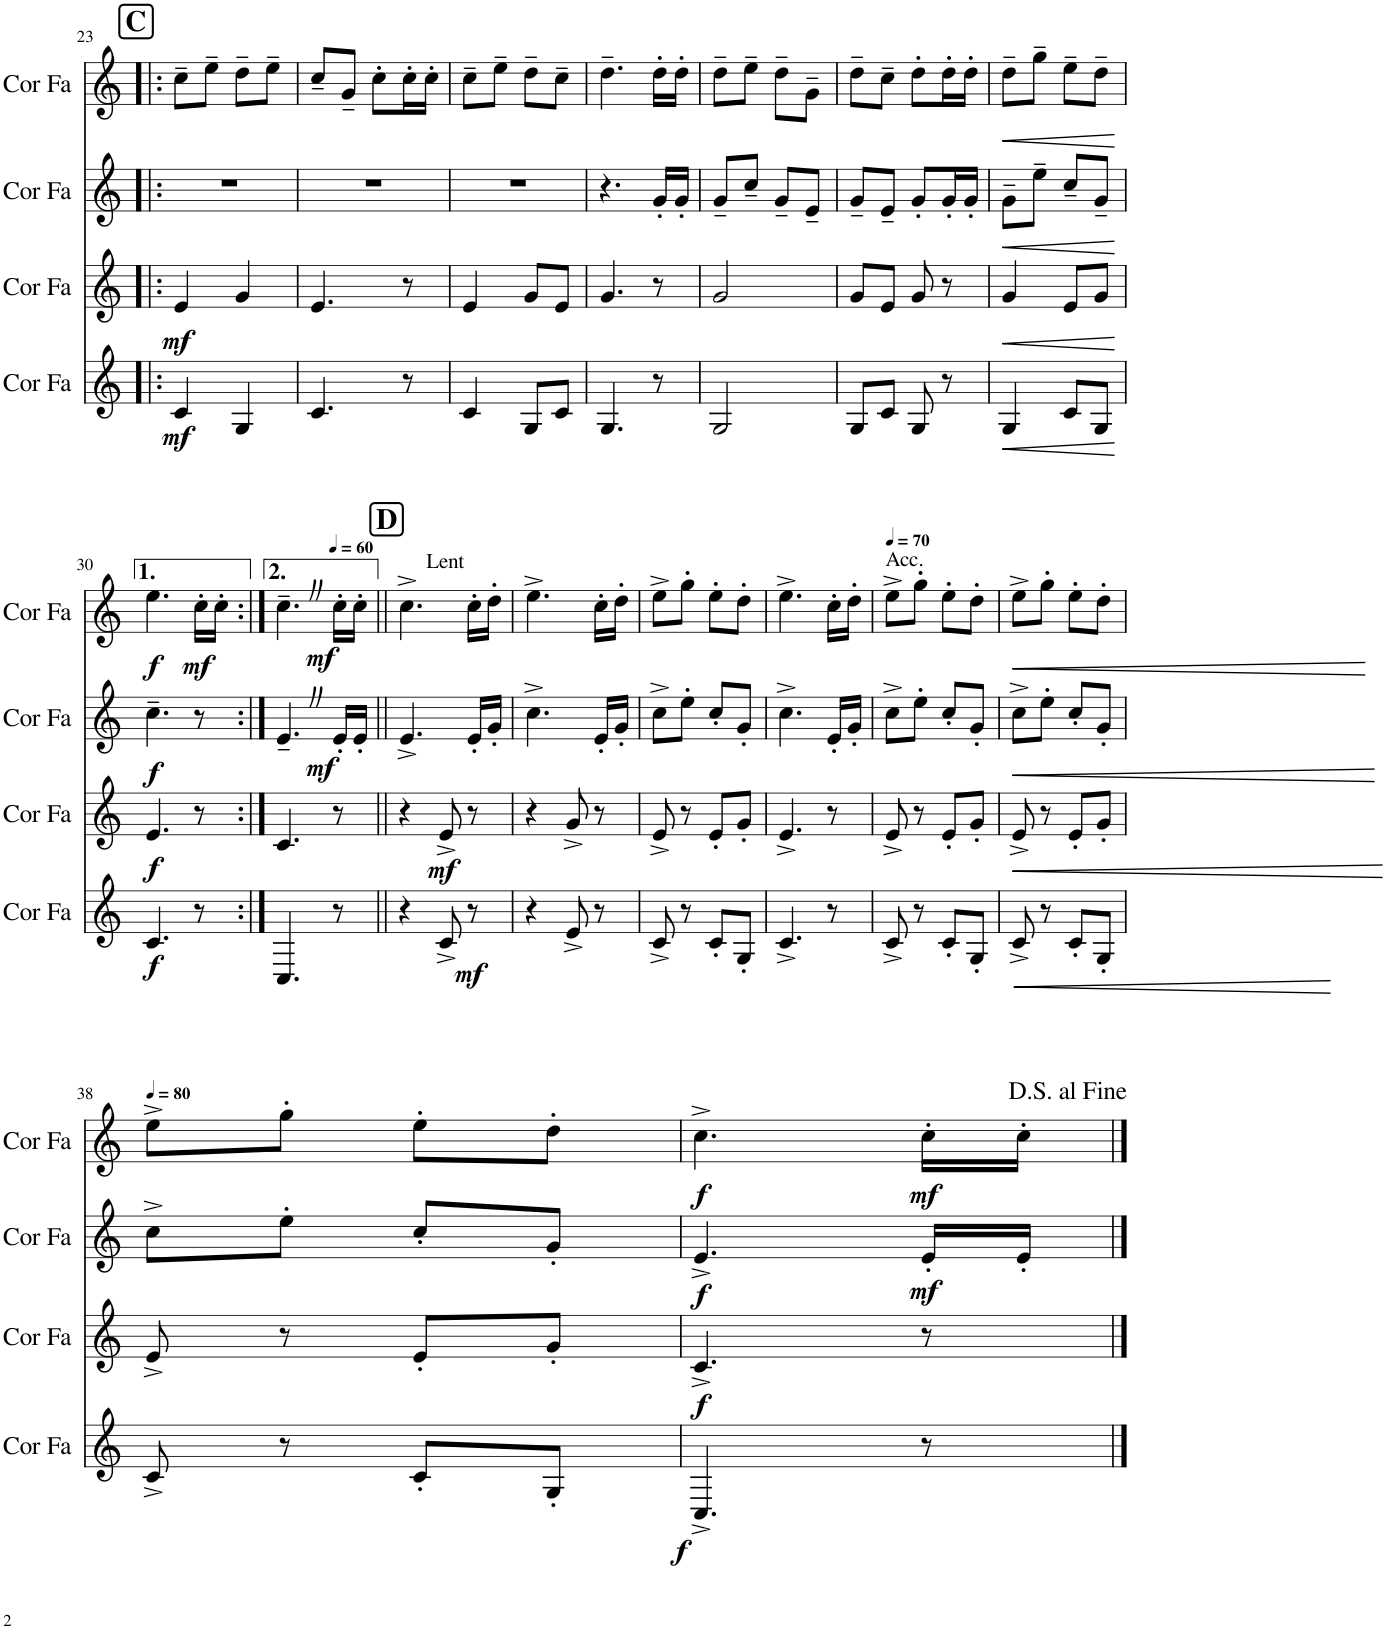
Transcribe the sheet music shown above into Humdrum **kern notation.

**kern	**dynam	**kern	**dynam	**kern	**dynam	**kern	**dynam
*part4	*part4	*part3	*part3	*part2	*part2	*part1	*part1
*staff4	*staff4	*staff3	*staff3	*staff2	*staff2	*staff1	*staff1
*I"Cor en Fa	*	*I"Cor en Fa	*	*I"Cor en Fa	*	*I"Cor en Fa	*
*I'Cor Fa	*	*I'Cor Fa	*	*I'Cor Fa	*	*I'Cor Fa	*
!!LO:PB:g=z
*clefG2	*	*clefG2	*	*clefG2	*	*clefG2	*
*Trd4c7	*	*Trd4c7	*	*Trd4c7	*	*Trd4c7	*
*k[]	*	*k[]	*	*k[]	*	*k[]	*
*M2/4	*	*M2/4	*	*M2/4	*	*M2/4	*
!!LO:REH:place=s1:a:B:cj:fs=14:t=C
=23!|:	=23!|:	=23!|:	=23!|:	=23!|:	=23!|:	=23!|:	=23!|:
!	!LO:DY:b	!	!LO:DY:b	!	!	!	!
4c/	mf	4e/	mf	2r	.	8cc~\L	.
.	.	.	.	.	.	8ee~\J	.
4G/	.	4g/	.	.	.	8dd~\L	.
.	.	.	.	.	.	8ee~\J	.
=24	=24	=24	=24	=24	=24	=24	=24
4.c/	.	4.e/	.	2r	.	8cc~/L	.
.	.	.	.	.	.	8g~/J	.
.	.	.	.	.	.	8cc'\L	.
8r	.	8r	.	.	.	16cc'\L	.
.	.	.	.	.	.	16cc'\JJ	.
=25	=25	=25	=25	=25	=25	=25	=25
4c/	.	4e/	.	2r	.	8cc~\L	.
.	.	.	.	.	.	8ee~\J	.
8G/L	.	8g/L	.	.	.	8dd~\L	.
8c/J	.	8e/J	.	.	.	8cc~\J	.
=26	=26	=26	=26	=26	=26	=26	=26
4.G/	.	4.g/	.	4.r	.	4.dd~\	.
8r	.	8r	.	16g'/LL	.	16dd'\LL	.
.	.	.	.	16g'/JJ	.	16dd'\JJ	.
=27	=27	=27	=27	=27	=27	=27	=27
2G/	.	2g/	.	8g~/L	.	8dd~\L	.
.	.	.	.	8cc~/J	.	8ee~\J	.
.	.	.	.	8g~/L	.	8dd~\L	.
.	.	.	.	8e~/J	.	8g~\J	.
=28	=28	=28	=28	=28	=28	=28	=28
8G/L	.	8g/L	.	8g~/L	.	8dd~\L	.
8c/J	.	8e/J	.	8e~/J	.	8cc~\J	.
8G/	.	8g/	.	8g'/L	.	8dd'\L	.
8r	.	8r	.	16g'/L	.	16dd'\L	.
.	.	.	.	16g'/JJ	.	16dd'\JJ	.
=29	=29	=29	=29	=29	=29	=29	=29
!	!LO:HP:b	!	!LO:HP:b	!	!LO:HP:b	!	!LO:HP:b
4G/	<	4g/	<	8g~\L	<	8dd~\L	<
.	.	.	.	8ee~\J	.	8gg~\J	.
8c/L	.	8e/L	.	8cc~/L	.	8ee~\L	.
8G/J	.	8g/J	.	8g~/J	.	8dd~\J	.
.	[	.	[	.	[	.	[
!!LO:LB:g=z
=30	=30	=30	=30	=30	=30	=30	=30
!	!LO:DY:b	!	!LO:DY:b	!	!LO:DY:b	!	!LO:DY:b
4.c/	f	4.e/	f	4.cc~\	f	4.ee\	f
!	!	!	!	!	!	!	!LO:DY:b
8r	.	8r	.	8r	.	16cc'\LL	mf
.	.	.	.	.	.	16cc'\JJ	.
=31:|!	=31:|!	=31:|!	=31:|!	=31:|!	=31:|!	=31:|!	=31:|!
4.C/	.	4.c/	.	4.e~Z/	.	4.cc~Z\	.
*	*	*	*	*	*	*MM60	*
!	!	!	!	!	!	!LO:TX:a:t=Lent	!
!	!	!	!	!	!LO:DY:b	!	!LO:DY:b
8r	.	8r	.	16e'/LL	mf	16cc'\LL	mf
.	.	.	.	16e'/JJ	.	16cc'\JJ	.
!!LO:REH:place=s1:a:B:cj:fs=14:t=D
=32||	=32||	=32||	=32||	=32||	=32||	=32||	=32||
4r	.	4r	.	4.e^/	.	4.cc^\	.
!	!	!	!LO:DY:b	!	!	!	!
8c^/	.	8e^/	mf	.	.	.	.
!	!LO:DY:b	!	!	!	!	!	!
8r	mf	8r	.	16e'/LL	.	16cc'\LL	.
.	.	.	.	16g'/JJ	.	16dd'\JJ	.
=33	=33	=33	=33	=33	=33	=33	=33
4r	.	4r	.	4.cc^\	.	4.ee^\	.
8e^/	.	8g^/	.	.	.	.	.
8r	.	8r	.	16e'/LL	.	16cc'\LL	.
.	.	.	.	16g'/JJ	.	16dd'\JJ	.
=34	=34	=34	=34	=34	=34	=34	=34
8c^/	.	8e^/	.	8cc^\L	.	8ee^\L	.
8r	.	8r	.	8ee'\J	.	8gg'\J	.
8c'/L	.	8e'/L	.	8cc'/L	.	8ee'\L	.
8G'/J	.	8g'/J	.	8g'/J	.	8dd'\J	.
=35	=35	=35	=35	=35	=35	=35	=35
4.c^/	.	4.e^/	.	4.cc^\	.	4.ee^\	.
8r	.	8r	.	16e'/LL	.	16cc'\LL	.
.	.	.	.	16g'/JJ	.	16dd'\JJ	.
=36	=36	=36	=36	=36	=36	=36	=36
*	*	*	*	*	*	*MM70	*
!	!	!	!	!	!	!LO:TX:a:t=Acc.	!
8c^/	.	8e^/	.	8cc^\L	.	8ee^\L	.
8r	.	8r	.	8ee'\J	.	8gg'\J	.
8c'/L	.	8e'/L	.	8cc'/L	.	8ee'\L	.
8G'/J	.	8g'/J	.	8g'/J	.	8dd'\J	.
=37	=37	=37	=37	=37	=37	=37	=37
!	!LO:HP:b	!	!LO:HP:b	!	!LO:HP:b	!	!LO:HP:b
8c^/	<	8e^/	<	8cc^\L	<	8ee^\L	<
8r	.	8r	.	8ee'\J	.	8gg'\J	.
8c'/L	.	8e'/L	.	8cc'/L	.	8ee'\L	.
8G'/J	.	8g'/J	.	8g'/J	.	8dd'\J	.
.	[	.	[	.	[	.	[
!!LO:LB:g=z
=38	=38	=38	=38	=38	=38	=38	=38
*	*	*	*	*	*	*MM80	*
8c^/	.	8e^/	.	8cc^\L	.	8ee^\L	.
8r	.	8r	.	8ee'\J	.	8gg'\J	.
8c'/L	.	8e'/L	.	8cc'/L	.	8ee'\L	.
8G'/J	.	8g'/J	.	8g'/J	.	8dd'\J	.
=39	=39	=39	=39	=39	=39	=39	=39
!	!LO:DY:b	!	!LO:DY:b	!	!LO:DY:b	!	!LO:DY:b
4.C^/	f	4.c^/	f	4.e^/	f	4.cc^\	f
!	!	!	!	!	!LO:DY:b	!	!LO:DY:b
8r	.	8r	.	16e'/LL	mf	16cc'\LL	mf
.	.	.	.	16e'/JJ	.	16cc'\JJ	.
==	==	==	==	==	==	==	==
*-	*-	*-	*-	*-	*-	*-	*-
